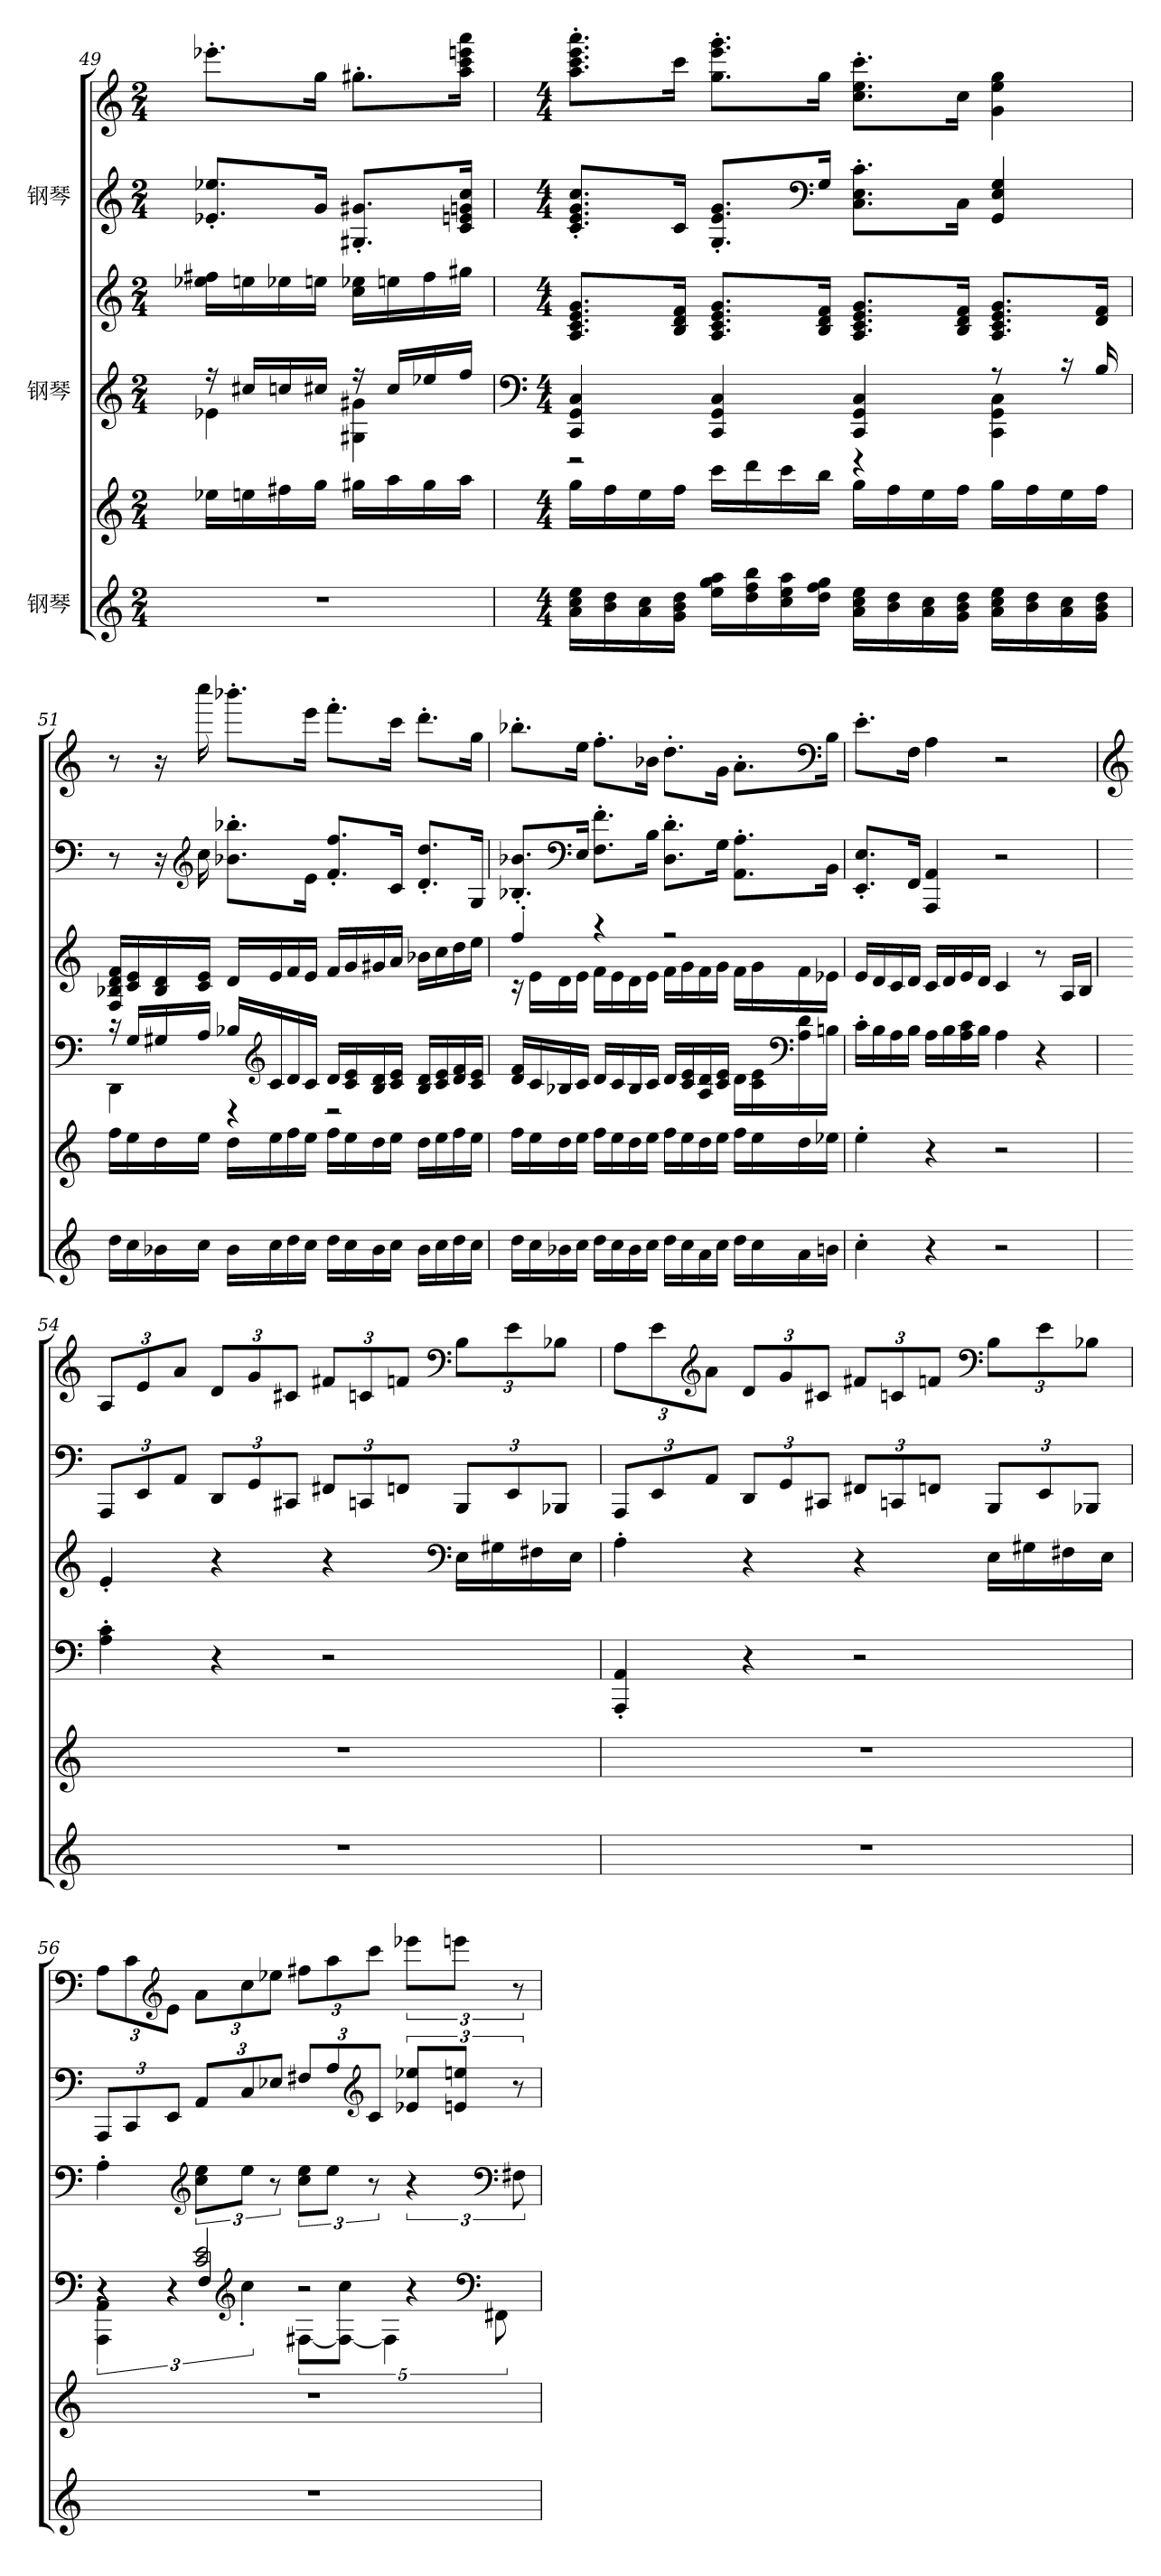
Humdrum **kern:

**kern	**kern	**kern	**kern	**kern	**kern
*part3	*part3	*part2	*part2	*part1	*part1
*staff6	*staff5	*staff4	*staff3	*staff2	*staff1
*I"钢琴	*	*I"钢琴	*	*I"钢琴	*
!!LO:PB:g=z
*clefG2	*clefG2	*clefG2	*clefG2	*clefG2	*clefG2
*k[]	*k[]	*k[]	*k[]	*k[]	*k[]
*M2/4	*M2/4	*M2/4	*M2/4	*M2/4	*M2/4
=49	=49	=49	=49	=49	=49
*	*	*^	*	*	*
2r	16ee-X\LL	16r	4e-X\	16ee-X\ 16ff#X\LL	8.e-X/' 8.ee-X/'L	8.eee-X'\L
.	16een\	16cc#X/LL	.	16een\	.	.
.	16ff#X\	16ccn/	.	16ee-X\	.	.
.	16gg\JJ	16cc#X/JJ	.	16een\JJ	16g/Jk	16gg\Jk
.	16gg#X\LL	16r	4G#X\ 4g#X\	16cc\ 16ee-X\LL	8.G#X/' 8.g#X/'L	8.gg#X'\L
.	16aa\	16cc#/LL	.	16een\	.	.
.	16gg#\	16ee-X/	.	16ff#\	.	.
.	16aa\JJ	16ff/JJ	.	16gg#X\JJ	16c/ 16en/ 16gn/ 16cc/Jk	16aa\ 16ccc\ 16eeen\ 16aaa\Jk
=50	=50	=50	=50	=50	=50	=50
*	*	*clefF4	*	*	*	*
*M4/4	*M4/4	*M4/4	*	*M4/4	*M4/4	*M4/4
16a\ 16cc\ 16ee\LL	16gg\LL	4CC/ 4GG/ 4C/	2r	8.A/ 8.c/ 8.e/ 8.g/L	8.c/' 8.e/' 8.g/' 8.cc/'L	8.aa\' 8.ccc\' 8.eee\' 8.aaa\'L
16b\ 16dd\	16ff\	.	.	.	.	.
16a\ 16cc\	16ee\	.	.	.	.	.
16g\ 16b\ 16dd\JJ	16ff\JJ	.	.	16B/ 16d/ 16f/Jk	16c/Jk	16ccc\Jk
16ee\ 16gg\ 16aa\LL	16ccc\LL	4CC/ 4GG/ 4C/	.	8.A/ 8.c/ 8.e/ 8.g/L	8.G/' 8.e/' 8.g/'L	8.gg\' 8.eee\' 8.ggg\'L
16dd\ 16ff\ 16bb\	16ddd\	.	.	.	.	.
16cc\ 16ee\ 16aa\	16ccc\	.	.	.	.	.
*	*	*	*	*	*clefF4	*
16dd\ 16ff\ 16gg\JJ	16bb\JJ	.	.	16B/ 16d/ 16f/Jk	16G/Jk	16gg\Jk
16a\ 16cc\ 16ee\LL	16gg\LL	4CC/ 4GG/ 4C/	4r	8.A/ 8.c/ 8.e/ 8.g/L	8.C\' 8.E\' 8.c\'L	8.cc\' 8.ee\' 8.ccc\'L
16b\ 16dd\	16ff\	.	.	.	.	.
16a\ 16cc\	16ee\	.	.	.	.	.
16g\ 16b\ 16dd\JJ	16ff\JJ	.	.	16B/ 16d/ 16f/Jk	16C\Jk	16cc\Jk
16a\ 16cc\ 16ee\LL	16gg\LL	8r	4CC\ 4GG\ 4C\	8.A/ 8.c/ 8.e/ 8.g/L	4GG/ 4E/ 4G/	4g\ 4ee\ 4gg\
16b\ 16dd\	16ff\	.	.	.	.	.
16a\ 16cc\	16ee\	16r	.	.	.	.
16g\ 16b\ 16dd\JJ	16ff\JJ	16B/	.	16d/ 16f/Jk	.	.
!!LO:LB:g=z
=51	=51	=51	=51	=51	=51	=51
16dd\LL	16ff\LL	16r	4DD\	16F/ 16B-X/ 16d/ 16f/LL	8r	8r
16cc\	16ee\	16G/LL	.	16c/ 16e/	.	.
16b-X\	16dd\	16G#X/	.	16B-/ 16d/	16r	16r
*	*	*	*	*	*clefG2	*
16cc\JJ	16ee\JJ	16A/JJ	.	16c/ 16e/JJ	16cc\	16cccc\
16b-\LL	16dd\LL	16B-X/LL	4r	16d/LL	8.b-X\' 8.bb-X\'L	8.bbb-X'\L
*	*	*clefG2	*	*	*	*
16cc\	16ee\	16c/	.	16e/	.	.
16dd\	16ff\	16d/	.	16f/	.	.
16cc\JJ	16ee\JJ	16c/JJ	.	16e/JJ	16e\Jk	16eee\Jk
16dd\LL	16ff\LL	16d/LL	2r	16f/LL	8.f/' 8.ff/'L	8.fff'\L
16cc\	16ee\	16c/ 16e/	.	16g/	.	.
16b-\	16dd\	16B-/ 16d/	.	16g#X/	.	.
16cc\JJ	16ee\JJ	16c/ 16e/JJ	.	16a/JJ	16c/Jk	16ccc\Jk
16b-\LL	16dd\LL	16B-/ 16d/LL	.	16b-X\LL	8.d/' 8.dd/'L	8.ddd'\L
16cc\	16ee\	16c/ 16e/	.	16cc\	.	.
16dd\	16ff\	16d/ 16f/	.	16dd\	.	.
16cc\JJ	16ee\JJ	16c/ 16e/JJ	.	16ee\JJ	16G/Jk	16gg\Jk
*	*	*v	*v	*	*	*
!!LO:PB:g=z
=52	=52	=52	=52	=52	=52
*	*	*	*^	*	*
16dd\LL	16ff\LL	16d/ 16f/LL	4ff'/	16r	8.B-X/' 8.b-X/'L	8.bb-X'\L
16cc\	16ee\	16c/	.	16e\LL	.	.
16b-X\	16dd\	16B-X/	.	16d\	.	.
*	*	*	*	*	*clefF4	*
16cc\JJ	16ee\JJ	16c/JJ	.	16e\JJ	16E/Jk	16ee\Jk
16dd\LL	16ff\LL	16d/LL	4r	16f\LL	8.F\' 8.f\'L	8.ff'\L
16cc\	16ee\	16c/	.	16e\	.	.
16b-\	16dd\	16B-/	.	16d\	.	.
16cc\JJ	16ee\JJ	16c/JJ	.	16e\JJ	16B-\Jk	16b-X\Jk
16dd\LL	16ff\LL	16d/LL	2r	16f\LL	8.D\' 8.d\'L	8.dd'\L
16cc\	16ee\	16c/ 16e/	.	16g\	.	.
16a\	16dd\	16A/ 16d/	.	16f\	.	.
16cc\JJ	16ee\JJ	16c/ 16e/JJ	.	16g\JJ	16G\Jk	16g\Jk
16dd\LL	16ff\LL	16d\LL	.	16f\LL	8.AA\' 8.A\'L	8.a'\L
16cc\	16ee\	16c\ 16e\	.	16g\	.	.
*	*	*clefF4	*	*	*	*
16a\	16dd\	16A\ 16d\	.	16f\	.	.
*	*	*	*	*	*	*clefF4
16bn\JJ	16ee-X\JJ	16Bn\JJ	.	16e-X\JJ	16BB\Jk	16B\Jk
*	*	*	*v	*v	*	*
=53	=53	=53	=53	=53	=53
4cc'\	4ee'\	16c'\LL	16e/LL	8.EE/' 8.E/'L	8.e'\L
.	.	16B\	16d/	.	.
.	.	16A\	16c/	.	.
.	.	16B\JJ	16d/JJ	16FF/Jk	16F\Jk
4r	4r	16A\LL	16c/LL	4AAA/ 4AA/	4A\
.	.	16B\	16d/	.	.
.	.	16A\ 16c\	16e/	.	.
.	.	16B\JJ	16d/JJ	.	.
2r	2r	4A\	4c/	2r	2r
.	.	4r	8r	.	.
.	.	.	16A/LL	.	.
.	.	.	16B/JJ	.	.
!!LO:LB:g=z
=54	=54	=54	=54	=54	=54
*	*	*	*	*	*clefG2
*	*	*	*	*Xbrackettup	*Xbrackettup
*	*	*	*	*	*MM170
1r	1r	4A\' 4c\'	4e'/	12AAA/L	12A/L
.	.	.	.	12EE/	12e/
.	.	.	.	12AA/J	12a/J
.	.	4r	4r	12DD/L	12d/L
.	.	.	.	12GG/	12g/
.	.	.	.	12CC#X/J	12c#X/J
.	.	2r	4r	12FF#X/L	12f#X/L
.	.	.	.	12CCn/	12cn/
.	.	.	.	12FFn/J	12fn/J
*	*	*	*clefF4	*	*clefF4
.	.	.	16E\LL	12BBB/L	12B\L
.	.	.	16G#X\	.	.
.	.	.	.	12EE/	12e\
.	.	.	16F#X\	.	.
.	.	.	.	12BBB-X/J	12B-X\J
.	.	.	16E\JJ	.	.
=55	=55	=55	=55	=55	=55
1r	1r	4AAA/' 4AA/'	4A'\	12AAA/L	12A\L
.	.	.	.	12EE/	12e\
*	*	*	*	*	*clefG2
.	.	.	.	12AA/J	12a\J
.	.	4r	4r	12DD/L	12d/L
.	.	.	.	12GG/	12g/
.	.	.	.	12CC#X/J	12c#X/J
.	.	2r	4r	12FF#X/L	12f#X/L
.	.	.	.	12CCn/	12cn/
.	.	.	.	12FFn/J	12fn/J
*	*	*	*	*	*clefF4
.	.	.	16E\LL	12BBB/L	12B\L
.	.	.	16G#X\	.	.
.	.	.	.	12EE/	12e\
.	.	.	16F#X\	.	.
.	.	.	.	12BBB-X/J	12B-X\J
.	.	.	16E\JJ	.	.
!!LO:PB:g=z
=56	=56	=56	=56	=56	=56
*	*	*^	*	*	*
*	*	*	*^	*	*	*
1r	1r	4r	6AAA\ 6AA\	4r	4A'\	12AAA/L	12A\L
.	.	.	.	.	.	12CC/	12c\
*	*	*	*	*	*	*	*clefG2
.	.	.	6r	.	.	12EE/J	12e\J
*	*	*	*	*	*clefG2	*	*
.	.	2c/ 2e/	.	4F/	12cc\ 12ee\L	12AA/L	12a\L
*	*	*clefG2	*	*	*	*	*
.	.	.	6cc'\	.	12ee\J	12C/	12cc\
.	.	.	.	.	12r	12E-X/J	12ee-X\J
.	.	.	[10F#X\L	2r	12cc\ 12ee\L	12F#X/L	12ff#X\L
.	.	.	.	.	12ee\J	12A/	12aa\
.	.	.	10F#\_ 10cc\J	.	.	.	.
*	*	*	*	*	*	*clefG2	*
.	.	.	.	.	12r	12c/J	12ccc\J
.	.	.	5F#\]	.	.	.	.
*	*	*	*	*	*	*brackettup	*brackettup
.	.	4r	.	.	6r	12e-X/ 12ee-X/L	12eee-X\L
.	.	.	.	.	.	12en/ 12een/J	12eeen\J
*	*	*clefF4	*	*	*	*	*
.	.	.	10FF#X\	.	.	.	.
*	*	*	*	*	*clefF4	*	*
.	.	.	.	.	12F#X\	12r	12r
*	*	*v	*v	*v	*	*	*
=	=	=	=	=	=
*-	*-	*-	*-	*-	*-
